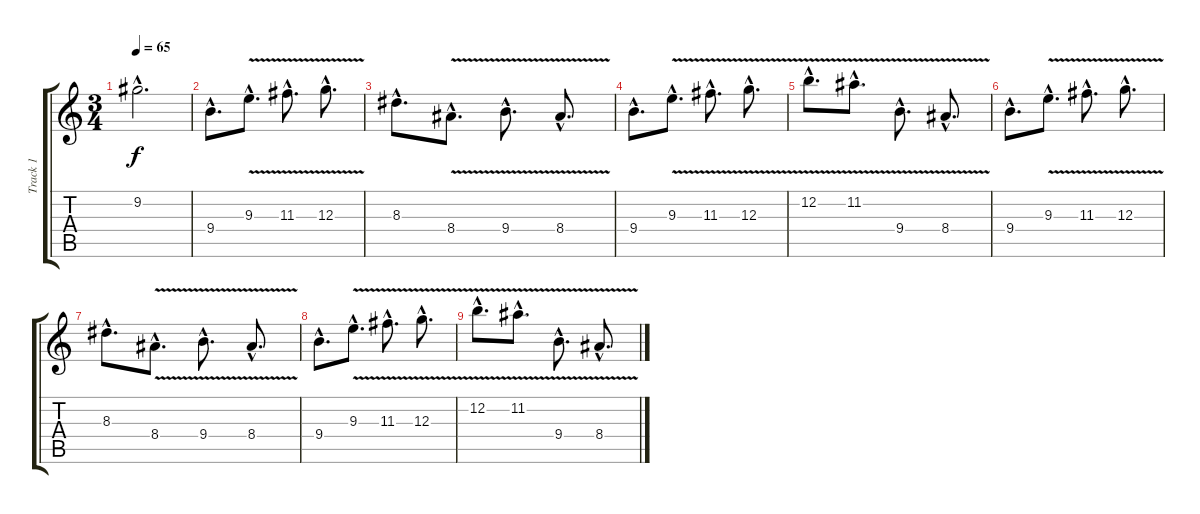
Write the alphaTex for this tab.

\track ("Track 1" "Track 1") {instrument acousticguitarnylon}
\staff {score tabs}
\tuning (E4 B3 G3 D3 A2 E2) {hide}
\ts (3 4)
\tempo 65
\clef g2
\ks c
9.2{hac t}.2{d dy f} |
9.4{hac}.8{d} 9.3{v hac}.8{d} 11.3{v hac}.8{d} 12.3{v hac}.8{d} |
8.3{hac}.8{d} 8.4{v hac}.8{d} 9.4{v hac}.8{d} 8.4{v hac}.8{d} |
9.4{hac}.8{d} 9.3{v hac}.8{d} 11.3{v hac}.8{d} 12.3{v hac}.8{d} |
12.2{v hac}.8{d} 11.2{v hac}.8{d} 9.4{v hac}.8{d} 8.4{v hac}.8{d} |
9.4{hac}.8{d} 9.3{v hac}.8{d} 11.3{v hac}.8{d} 12.3{v hac}.8{d} |
8.3{hac}.8{d} 8.4{v hac}.8{d} 9.4{v hac}.8{d} 8.4{v hac}.8{d} |
9.4{hac}.8{d} 9.3{v hac}.8{d} 11.3{v hac}.8{d} 12.3{v hac}.8{d} |
12.2{v hac}.8{d} 11.2{v hac}.8{d} 9.4{v hac}.8{d} 8.4{v hac}.8{d}
